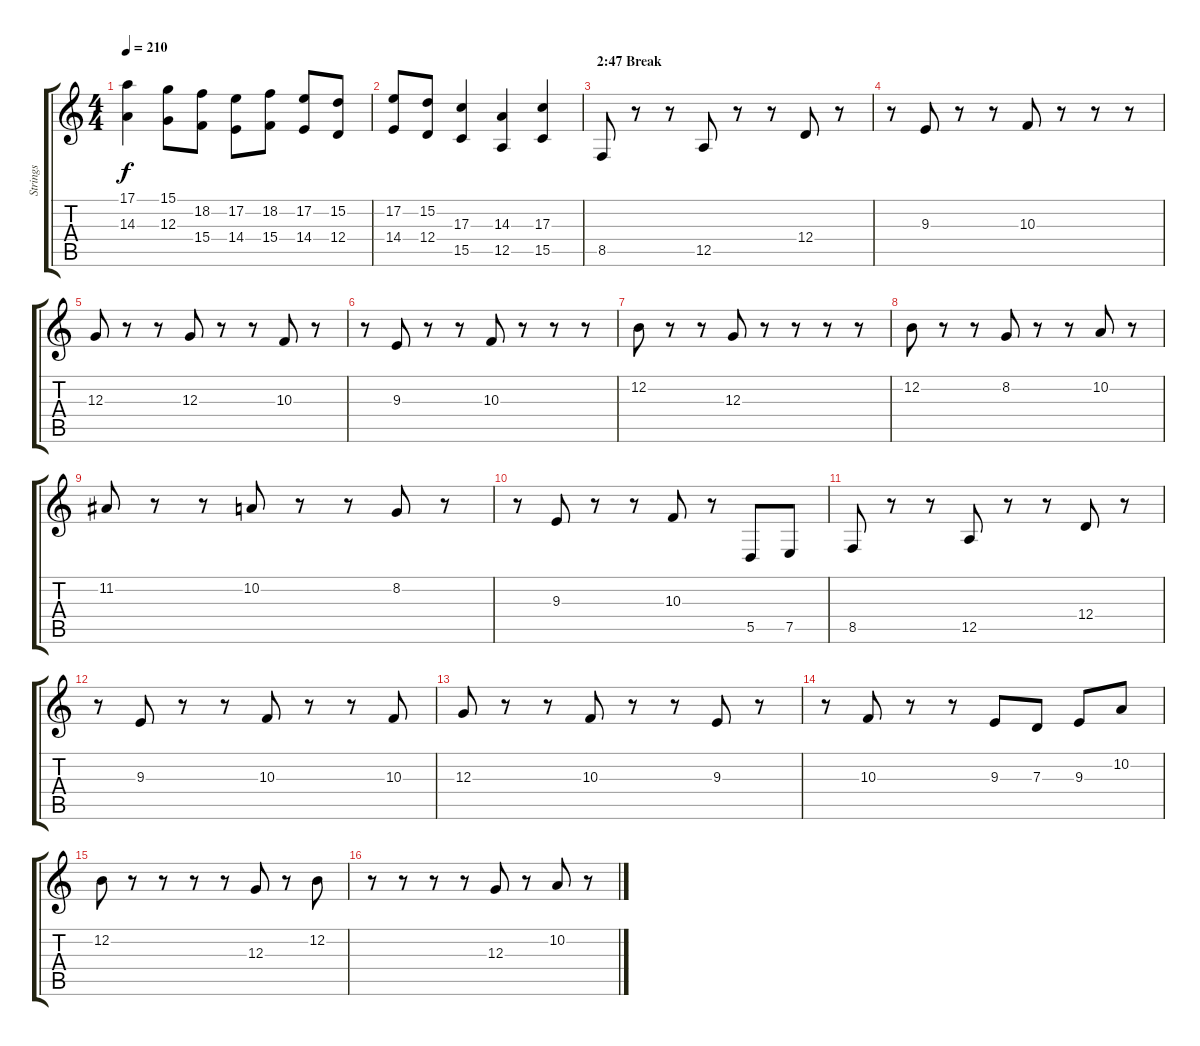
\track ("Strings" "Strings") {instrument stringensemble1}
\staff {score tabs}
\tuning (E4 B3 G3 D3 A2 E2) {hide}
\ts (4 4)
\tempo 210
\clef g2
\ks c
(17.1 14.3).4{dy f} (15.1 12.3).8 (18.2 15.4).8 (17.2 14.4).8 (18.2 15.4).8 (17.2 14.4).8 (15.2 12.4).8 |
(17.2 14.4).8 (15.2 12.4).8 (17.3 15.5).4 (14.3 12.5).4 (17.3 15.5).4 |
\section ("" "2:47 Break")
8.5.8 r.8 r.8 12.5.8 r.8 r.8 12.4.8 r.8 |
r.8 9.3.8 r.8 r.8 10.3.8 r.8 r.8 r.8 |
12.3.8 r.8 r.8 12.3.8 r.8 r.8 10.3.8 r.8 |
r.8 9.3.8 r.8 r.8 10.3.8 r.8 r.8 r.8 |
12.2.8 r.8 r.8 12.3.8 r.8 r.8 r.8 r.8 |
12.2.8 r.8 r.8 8.2.8 r.8 r.8 10.2.8 r.8 |
11.2.8 r.8 r.8 10.2.8 r.8 r.8 8.2.8 r.8 |
r.8 9.3.8 r.8 r.8 10.3.8 r.8 5.5.8 7.5.8 |
8.5.8 r.8 r.8 12.5.8 r.8 r.8 12.4.8 r.8 |
r.8 9.3.8 r.8 r.8 10.3.8 r.8 r.8 10.3.8 |
12.3.8 r.8 r.8 10.3.8 r.8 r.8 9.3.8 r.8 |
r.8 10.3.8 r.8 r.8 9.3.8 7.3.8 9.3.8 10.2.8 |
12.2.8 r.8 r.8 r.8 r.8 12.3.8 r.8 12.2.8 |
r.8 r.8 r.8 r.8 12.3.8 r.8 10.2.8 r.8
